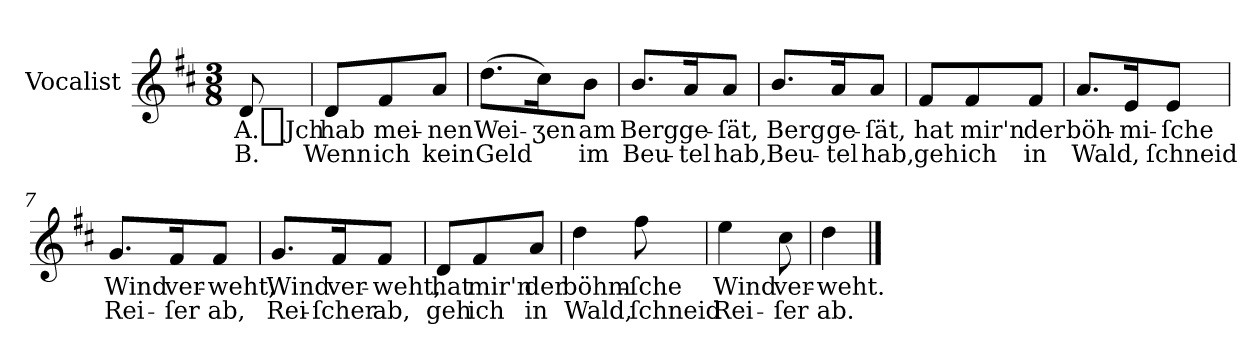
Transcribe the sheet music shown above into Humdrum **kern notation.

**kern	**text	**text
*part1	*part1	*part1
*staff1	*staff1	*staff1
*I"Vocalist	*	*
*k[f#c#]	*	*
*D:	*	*
*M3/8	*	*
=	=	=
8d	A._Jch	B.
=1	=1	=1
8dL	hab	Wenn
8f#	mei-	ich
8aJ	-nen	kein
=2	=2	=2
(8.ddL	Wei-	Geld
16cc#K)	-ʒen	.
8bJ	am	im
=3	=3	=3
8.b/L	Berg	Beu-
16aK	ge-	-tel
8aJ	-ſät,	hab,
=4	=4	=4
8.b/L	Berg	Beu-
16aK	ge-	-tel
8aJ	-ſät,	hab,
=5	=5	=5
8f#L	hat	geh
8f#	mir'n	ich
8f#J	der	in
=6	=6	=6
8.aL	böh-	Wald,
16eK	-mi-	.
8eJ	-ſche	ſchneid
=7	=7	=7
8.gL	Wind	Rei-
16f#K	ver-	ſer
8f#J	-weht,	ab,
=8	=8	=8
8.gL	Wind	Rei-
16f#K	ver-	-ſcher
8f#J	-weht,	ab,
=9	=9	=9
8dL	hat	geh
8f#	mir'n	ich
8aJ	der	in
=10	=10	=10
4dd	böhm-	Wald,
8ff#	-ſche	ſchneid
=11	=11	=11
4ee	Wind	Rei-
8cc#	ver-	-ſer
=12	=12	=12
4dd	-weht.	ab.
==	==	==
*-	*-	*-
